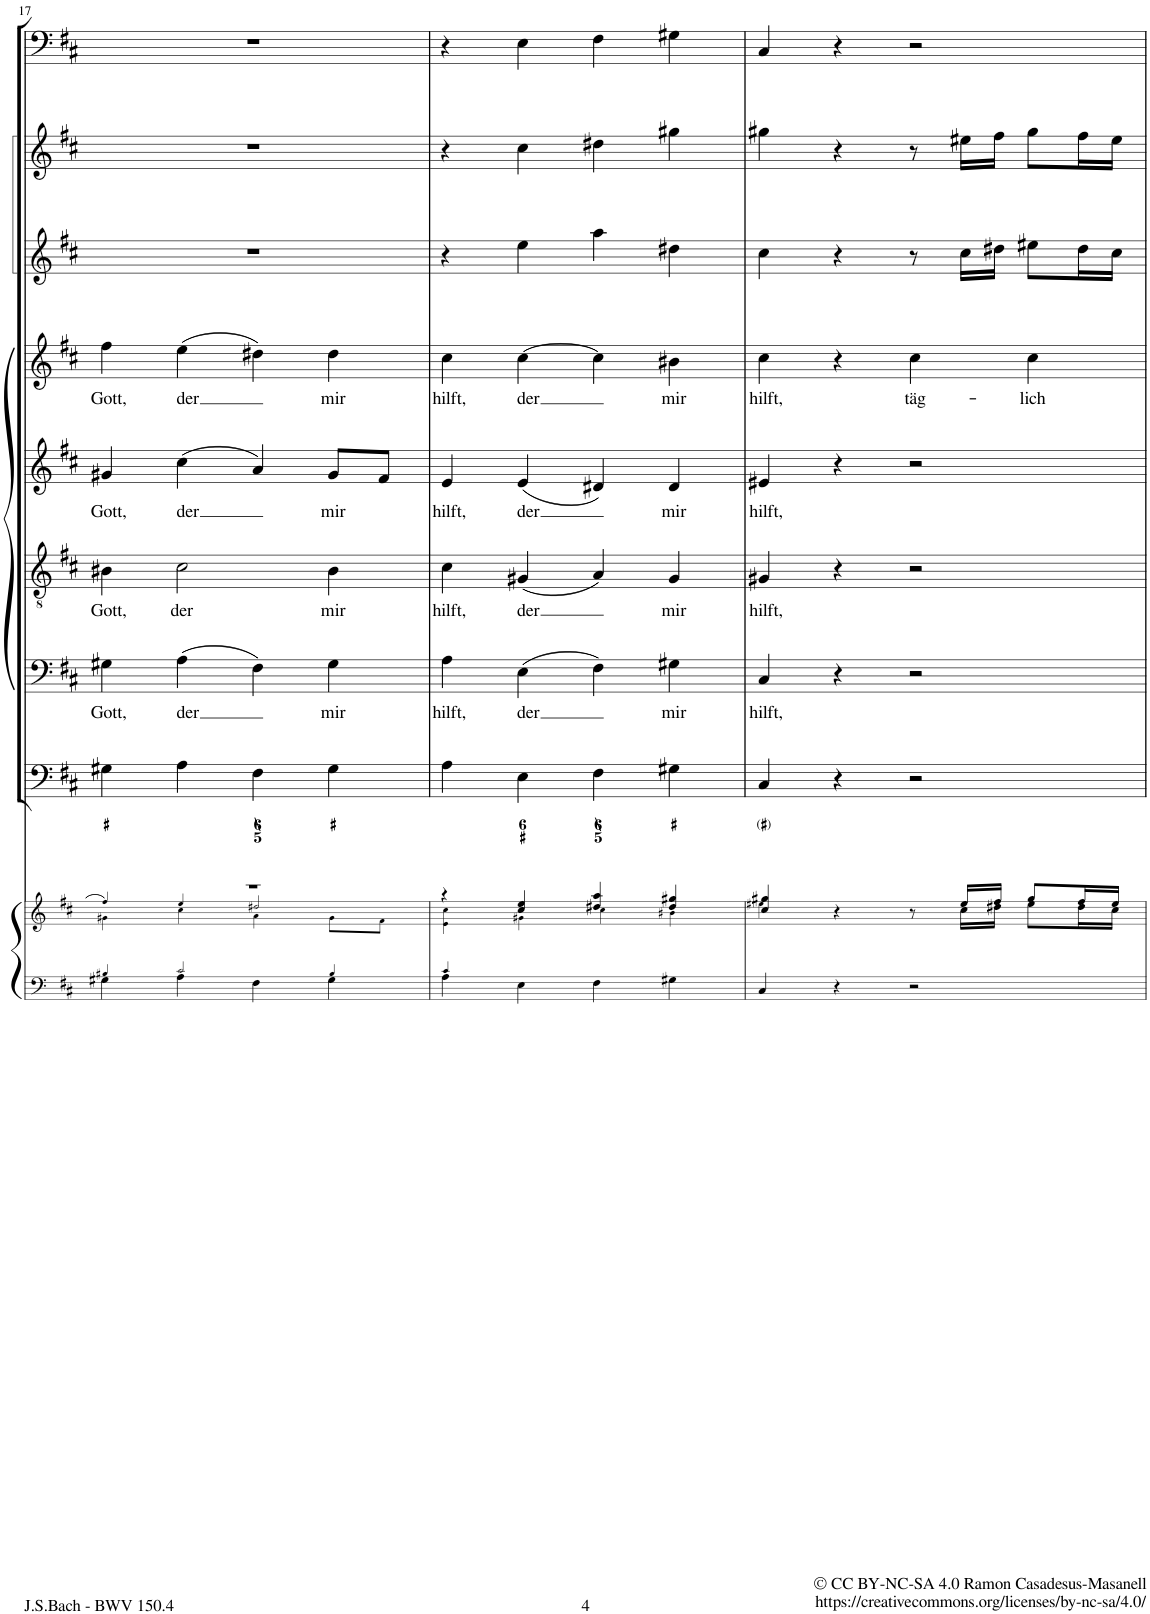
**kern	**kern	**kern	**kern	**text	**kern	**text	**kern	**text	**kern	**text	**kern	**kern	**kern
*part9	*part9	*part8	*part7	*part7	*part6	*part6	*part5	*part5	*part4	*part4	*part3	*part2	*part1
*staff10	*staff9	*staff8	*staff7	*staff7	*staff6	*staff6	*staff5	*staff5	*staff4	*staff4	*staff3	*staff2	*staff1
*I"Piano reduction	*	*I"Continuo	*I"Basso	*	*I"Tenore	*	*I"Alto	*	*I"Soprano	*	*I"Violino II	*I"Violino I	*I"Fagotto
*I'Pno	*	*	*	*	*	*	*	*	*	*	*I'Vln	*I'Vln	*
!!LO:PB:g=z
*clefF4	*clefG2	*clefF4	*clefF4	*	*clefGv2	*	*clefG2	*	*clefG2	*	*clefG2	*clefG2	*clefF4
*k[f#c#]	*k[f#c#]	*k[f#c#]	*k[f#c#]	*	*k[f#c#]	*	*k[f#c#]	*	*k[f#c#]	*	*k[f#c#]	*k[f#c#]	*k[f#c#]
*M4/4	*M4/4	*M4/4	*M4/4	*	*M4/4	*	*M4/4	*	*M4/4	*	*M4/4	*M4/4	*M4/4
*met(c)	*met(c)	*met(c)	*met(c)	*	*met(c)	*	*met(c)	*	*met(c)	*	*met(c)	*met(c)	*met(c)
=17	=17	=17	=17	=17	=17	=17	=17	=17	=17	=17	=17	=17	=17
*^	*^	*	*	*	*	*	*	*	*	*	*	*	*
*	*	*	*^	*	*	*	*	*	*	*	*	*	*	*	*
!	!	!	!	!	!	!	!LO:LY:b	!	!LO:LY:b	!	!LO:LY:b	!	!LO:LY:b	!	!	!
4B#X!/	4G#X\	1r	4g#X!\	4ff#!/]	4G#X\	4G#X\	Gott,	4B#X\	Gott,	4g#X/	Gott,	4ff#\	Gott,	1r	1r	1r
!	!	!	!	!	!	!	!LO:LY:b	!	!LO:LY:b	!	!LO:LY:b	!	!LO:LY:b	!	!	!
2c#!/	4A\	.	4cc#!\	4ee!/	4A\	(4A\	der	2c#\	der	(4cc#\	der	(4ee\	der	.	.	.
.	4F#\	.	4a!\	2dd#X!/	4F#\	4F#\)	.	.	.	4a/)	.	4dd#X\)	.	.	.	.
!	!	!	!	!	!	!	!LO:LY:b	!	!LO:LY:b	!	!LO:LY:b	!	!LO:LY:b	!	!	!
4B#!/	4G#\	.	8g#!\L	.	4G#\	4G#\	mir	4B#\	mir	8g#/L	mir	4dd#\	mir	.	.	.
.	.	.	8f#!\J	.	.	.	.	.	.	8f#/J	.	.	.	.	.	.
*	*	*	*v	*v	*	*	*	*	*	*	*	*	*	*	*	*
=18	=18	=18	=18	=18	=18	=18	=18	=18	=18	=18	=18	=18	=18	=18	=18
!	!	!	!	!	!	!LO:LY:b	!	!LO:LY:b	!	!LO:LY:b	!	!LO:LY:b	!	!	!
4c#!/	4A\	4r	4e!\ 4cc#!\	4A\	4A\	hilft,	4c#\	hilft,	4e/	hilft,	4cc#\	hilft,	4r	4r	4r
!	!	!	!	!	!	!LO:LY:b	!	!LO:LY:b	!	!LO:LY:b	!	!LO:LY:b	!	!	!
4ryy	4E\	4cc#/ 4ee/	4g#X!\	4E\	(4E\	der	(4G#X/	der	(4e/	der	[4cc#\	der	4ee\	4cc#\	4E\
2ryy	4F#\	4dd#X/ 4aa/	4cc#!\	4F#\	4F#\)	.	4A/)	.	4d#X/)	.	4cc#\]	.	4aa\	4dd#X\	4F#\
!	!	!	!	!	!	!LO:LY:b	!	!LO:LY:b	!	!LO:LY:b	!	!LO:LY:b	!	!	!
.	4G#X\	4dd#/ 4gg#X/	4b#X!\	4G#X\	4G#X\	mir	4G#/	mir	4d#/	mir	4b#X\	mir	4dd#X\	4gg#X\	4G#X\
=19	=19	=19	=19	=19	=19	=19	=19	=19	=19	=19	=19	=19	=19	=19	=19
!	!	!	!	!	!	!LO:LY:b	!	!LO:LY:b	!	!LO:LY:b	!	!LO:LY:b	!	!	!
*v	*v	*	*	*	*	*	*	*	*	*	*	*	*	*	*
4C#/	4cc#/ 4gg#X/	4ee#X!\	4C#/	4C#/	hilft,	4G#X/	hilft,	4e#X/	hilft,	4cc#\	hilft,	4cc#\	4gg#X\	4C#/
4r	4r	4ryy	4r	4r	.	4r	.	4r	.	4r	.	4r	4r	4r
!	!	!	!	!	!	!	!	!	!	!	!LO:LY:b	!	!	!
2r	8r	8ryy	2r	2r	.	2r	.	2r	.	4cc#\	täg-	8r	8r	2r
.	16ee#/LL	16cc#\LL	.	.	.	.	.	.	.	.	.	16cc#\LL	16ee#X\LL	.
.	16ff#/JJ	16dd#X\JJ	.	.	.	.	.	.	.	.	.	16dd#X\JJ	16ff#\JJ	.
!	!	!	!	!	!	!	!	!	!	!	!LO:LY:b	!	!	!
.	8gg#/L	8ee#\L	.	.	.	.	.	.	.	4cc#\	-lich	8ee#X\L	8gg#\L	.
.	16ff#/L	16dd#\L	.	.	.	.	.	.	.	.	.	16dd#\L	16ff#\L	.
.	16ee#/JJ	16cc#\JJ	.	.	.	.	.	.	.	.	.	16cc#\JJ	16ee#\JJ	.
*	*v	*v	*	*	*	*	*	*	*	*	*	*	*	*
=	=	=	=	=	=	=	=	=	=	=	=	=	=
*-	*-	*-	*-	*-	*-	*-	*-	*-	*-	*-	*-	*-	*-
